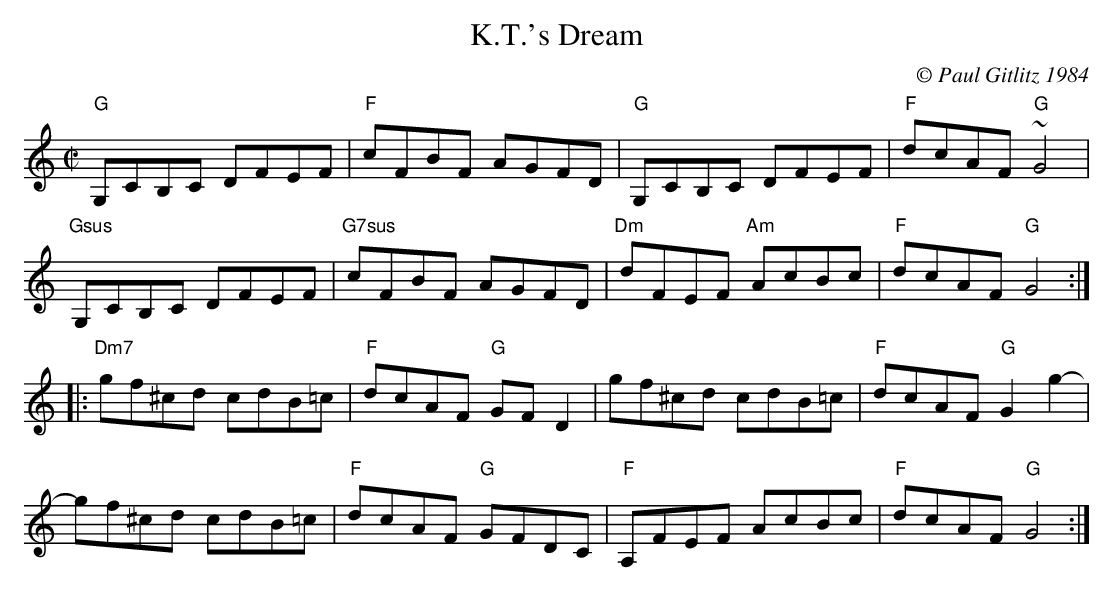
X:1
T:K.T.'s Dream
M:C|
L:1/8
C:© Paul Gitlitz 1984
K:C
"G"G,CB,C DFEF|"F"cFBF AGFD|"G"G,CB,C DFEF|"F"dcAF "G"~G4|!
"Gsus"G,CB,C DFEF|"G7sus"cFBF AGFD|"Dm"dFEF "Am"AcBc|"F"dcAF "G" G4:|!
|:"Dm7"gf^cd cdB=c|"F"dcAF "G"GFD2|gf^cd cdB=c|"F"dcAF "G"G2g2-|!
gf^cd cdB=c|"F"dcAF "G"GFDC|"F"A,FEF AcBc|"F"dcAF "G"G4:|]
